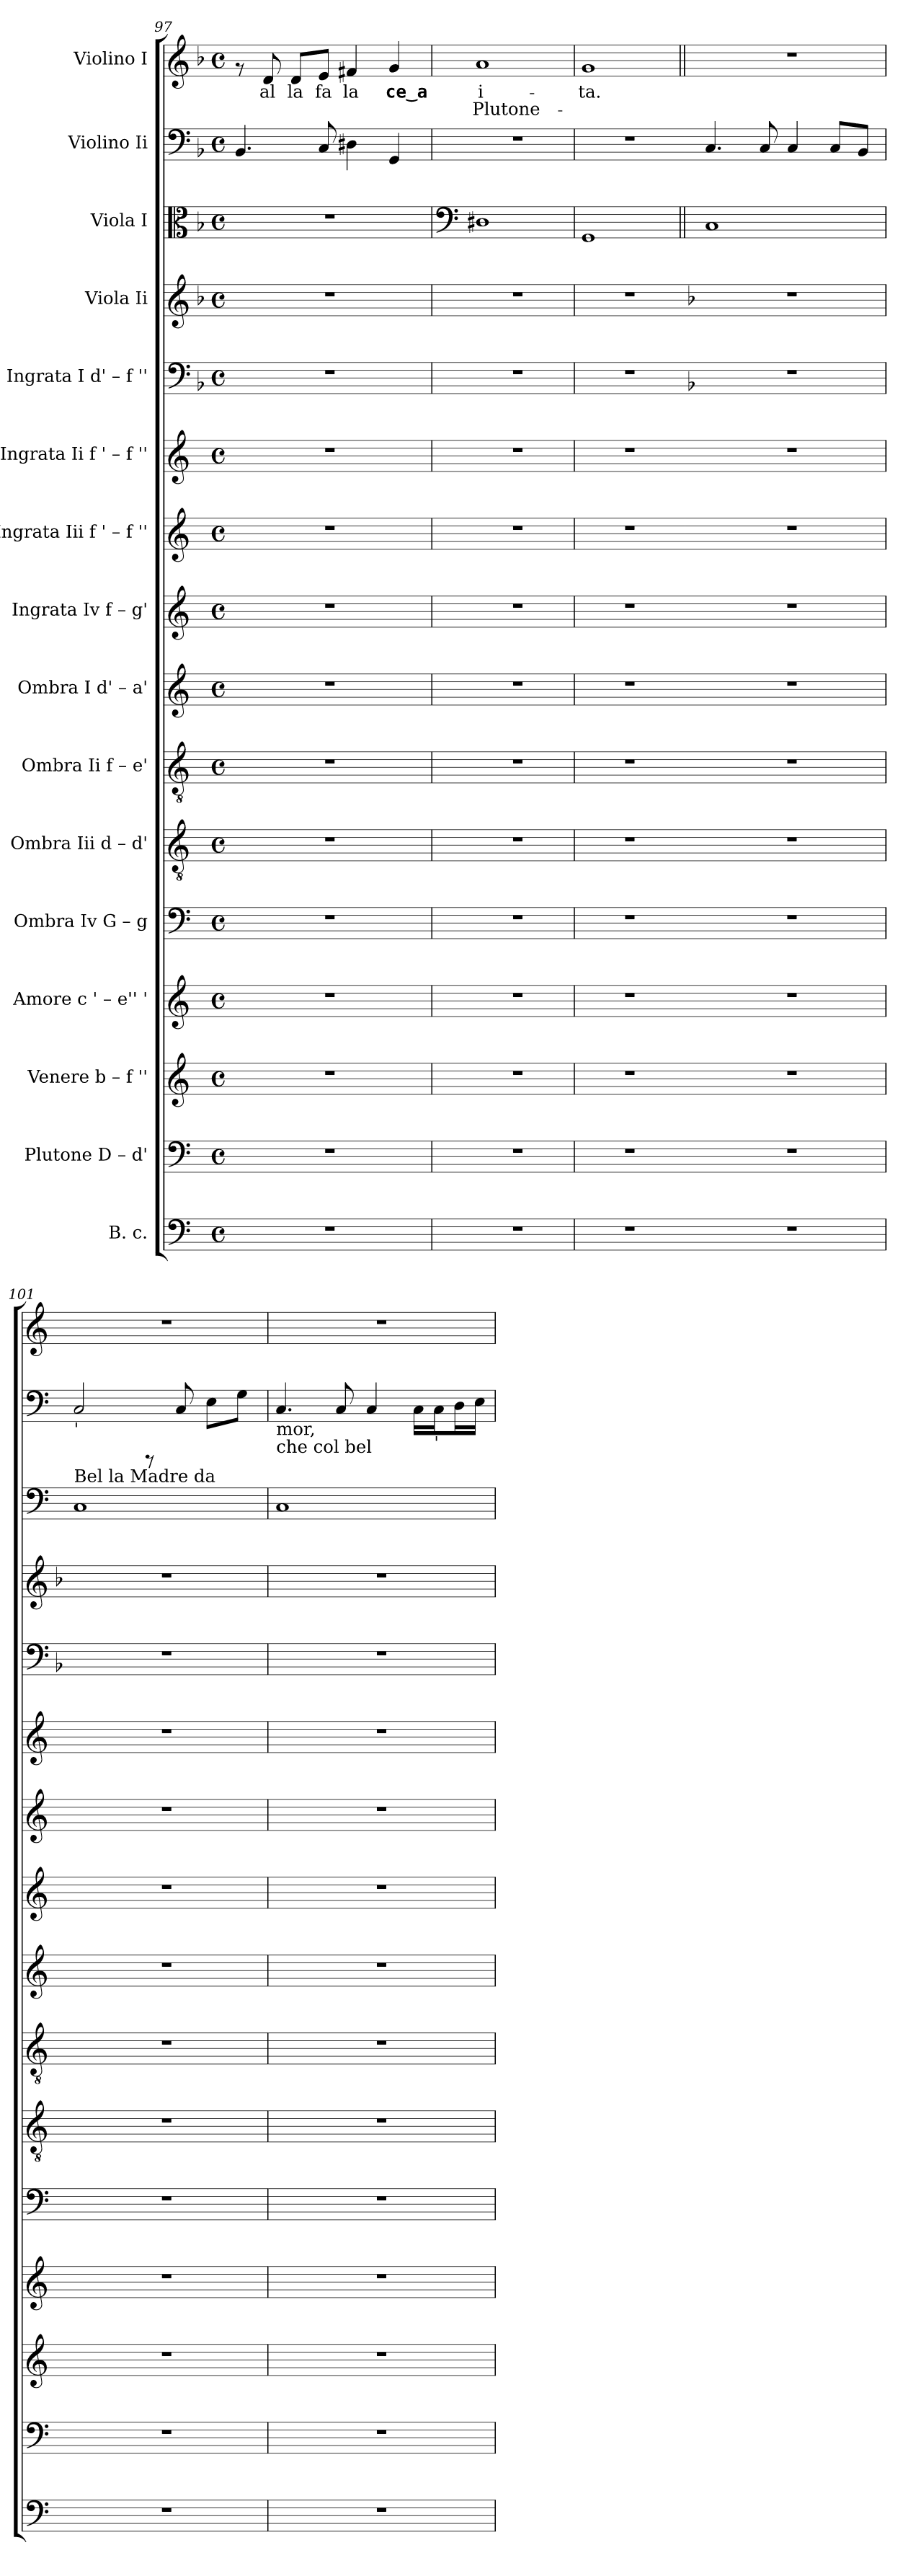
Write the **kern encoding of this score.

**kern	**kern	**kern	**kern	**kern	**kern	**kern	**kern	**kern	**kern	**kern	**kern	**kern	**kern	**kern	**kern	**text	**text
*part16	*part15	*part14	*part13	*part12	*part11	*part10	*part9	*part8	*part7	*part6	*part5	*part4	*part3	*part2	*part1	*part1	*part1
*staff16	*staff15	*staff14	*staff13	*staff12	*staff11	*staff10	*staff9	*staff8	*staff7	*staff6	*staff5	*staff4	*staff3	*staff2	*staff1	*staff1	*staff1
*I"B. c.	*I"Plutone  D – d'	*I"Venere  b – f ''	*I"Amore  c ' – e''  '	*I"Ombra Iv  G – g	*I"Ombra Iii  d – d'	*I"Ombra Ii  f – e'	*I"Ombra I  d' – a'	*I"Ingrata Iv  f – g'	*I"Ingrata Iii  f ' – f ''	*I"Ingrata Ii  f ' – f ''	*I"Ingrata I  d' – f ''	*I"Viola Ii	*I"Viola I	*I"Violino Ii	*I"Violino I	*	*
*clefF4	*clefF4	*clefG2	*clefG2	*clefF4	*clefGv2	*clefGv2	*clefG2	*clefG2	*clefG2	*clefG2	*clefF4	*clefG2	*clefC3	*clefF4	*clefG2	*	*
*k[]	*k[]	*k[]	*k[]	*k[]	*k[]	*k[]	*k[]	*k[]	*k[]	*k[]	*k[b-]	*k[b-]	*k[b-]	*k[b-]	*k[b-]	*	*
*C:	*C:	*C:	*C:	*C:	*C:	*C:	*C:	*C:	*C:	*C:	*F:	*F:	*F:	*F:	*F:	*	*
*M4/4	*M4/4	*M4/4	*M4/4	*M4/4	*M4/4	*M4/4	*M4/4	*M4/4	*M4/4	*M4/4	*M4/4	*M4/4	*M4/4	*M4/4	*M4/4	*	*
*met(c)	*met(c)	*met(c)	*met(c)	*met(c)	*met(c)	*met(c)	*met(c)	*met(c)	*met(c)	*met(c)	*met(c)	*met(c)	*met(c)	*met(c)	*met(c)	*	*
=97	=97	=97	=97	=97	=97	=97	=97	=97	=97	=97	=97	=97	=97	=97	=97	=97	=97
1r	1r	1r	1r	1r	1r	1r	1r	1r	1r	1r	1r	1r	1r	4.BB-/	8rf	.	.
!	!	!	!	!	!	!	!	!	!	!	!	!	!	!	!	!LO:LY:b:cj	!
.	.	.	.	.	.	.	.	.	.	.	.	.	.	.	8d/	al	.
!	!	!	!	!	!	!	!	!	!	!	!	!	!	!	!	!LO:LY:b:cj	!
.	.	.	.	.	.	.	.	.	.	.	.	.	.	.	8d/L	la	.
!	!	!	!	!	!	!	!	!	!	!	!	!	!	!	!	!LO:LY:b:cj	!
.	.	.	.	.	.	.	.	.	.	.	.	.	.	8C/	8e/J	fa	.
!	!	!	!	!	!	!	!	!	!	!	!	!	!	!	!	!LO:LY:b:cj	!
.	.	.	.	.	.	.	.	.	.	.	.	.	.	4D#\	4f#X/	la	.
!	!	!	!	!	!	!	!	!	!	!	!	!	!	!	!	!LO:LY:b:cj	!
.	.	.	.	.	.	.	.	.	.	.	.	.	.	4GG/	4g/	ce‿a	.
!!LO:LB:g=z
=98	=98	=98	=98	=98	=98	=98	=98	=98	=98	=98	=98	=98	=98	=98	=98	=98	=98
*	*	*	*	*	*	*	*	*	*	*	*	*	*clefF4	*	*	*	*
!	!	!	!	!	!	!	!	!	!	!	!	!	!	!	!	!LO:LY:b:cj	!LO:LY:b:cj
1r	1r	1r	1r	1r	1r	1r	1r	1r	1r	1r	1r	1r	1D#	1r	1a	i-	-Plutone-
=99	=99	=99	=99	=99	=99	=99	=99	=99	=99	=99	=99	=99	=99	=99	=99	=99	=99
!	!	!	!	!	!	!	!	!	!	!	!	!	!	!	!	!LO:LY:b:cj	!
1r	1r	1r	1r	1r	1r	1r	1r	1r	1r	1r	1r	1r	1GG	1r	1g	-ta.	.
=100	=100	=100	=100	=100	=100	=100	=100	=100	=100	=100||	=100||	=100||	=100||	=100||	=100||	=100||	=100||
*	*	*	*	*	*	*	*	*	*	*	*	*	*k[]	*k[]	*k[]	*	*
*	*	*	*	*	*	*	*	*	*	*	*	*	*C:	*C:	*C:	*	*
1r	1r	1r	1r	1r	1r	1r	1r	1r	1r	1r	1r	1r	1C	4.C/	1r	.	.
.	.	.	.	.	.	.	.	.	.	.	.	.	.	8C/	.	.	.
.	.	.	.	.	.	.	.	.	.	.	.	.	.	4C/	.	.	.
.	.	.	.	.	.	.	.	.	.	.	.	.	.	8C/L	.	.	.
.	.	.	.	.	.	.	.	.	.	.	.	.	.	8BB/J	.	.	.
=101	=101	=101	=101	=101	=101	=101	=101	=101	=101	=101	=101	=101	=101	=101	=101	=101	=101
!	!	!	!	!	!	!	!	!	!	!	!	!	!	!LO:TX:b:t='	!	!	!
!	!	!	!	!	!	!	!	!	!	!	!	!	!	!LO:TX:b:t=Bel la Madre da	!	!	!
1r	1r	1r	1r	1r	1r	1r	1r	1r	1r	1r	1r	1r	1C	2C/	1r	.	.
.	.	.	.	.	.	.	.	.	.	.	.	.	.	8rCCC	.	.	.
.	.	.	.	.	.	.	.	.	.	.	.	.	.	8C/	.	.	.
.	.	.	.	.	.	.	.	.	.	.	.	.	.	8E\L	.	.	.
.	.	.	.	.	.	.	.	.	.	.	.	.	.	8G\J	.	.	.
=102	=102	=102	=102	=102	=102	=102	=102	=102	=102	=102	=102	=102	=102	=102	=102	=102	=102
!	!	!	!	!	!	!	!	!	!	!	!	!	!	!LO:TX:b:t=mor,	!	!	!
!	!	!	!	!	!	!	!	!	!	!	!	!	!	!LO:TX:b:t=che col bel	!	!	!
1r	1r	1r	1r	1r	1r	1r	1r	1r	1r	1r	1r	1r	1C	4.C/	1r	.	.
.	.	.	.	.	.	.	.	.	.	.	.	.	.	8C/	.	.	.
.	.	.	.	.	.	.	.	.	.	.	.	.	.	4C/	.	.	.
.	.	.	.	.	.	.	.	.	.	.	.	.	.	16C\LL	.	.	.
!	!	!	!	!	!	!	!	!	!	!	!	!	!	!LO:TX:b:t='	!	!	!
.	.	.	.	.	.	.	.	.	.	.	.	.	.	16C\J	.	.	.
.	.	.	.	.	.	.	.	.	.	.	.	.	.	16D\L	.	.	.
.	.	.	.	.	.	.	.	.	.	.	.	.	.	16E\JJ	.	.	.
=	=	=	=	=	=	=	=	=	=	=	=	=	=	=	=	=	=
*-	*-	*-	*-	*-	*-	*-	*-	*-	*-	*-	*-	*-	*-	*-	*-	*-	*-
